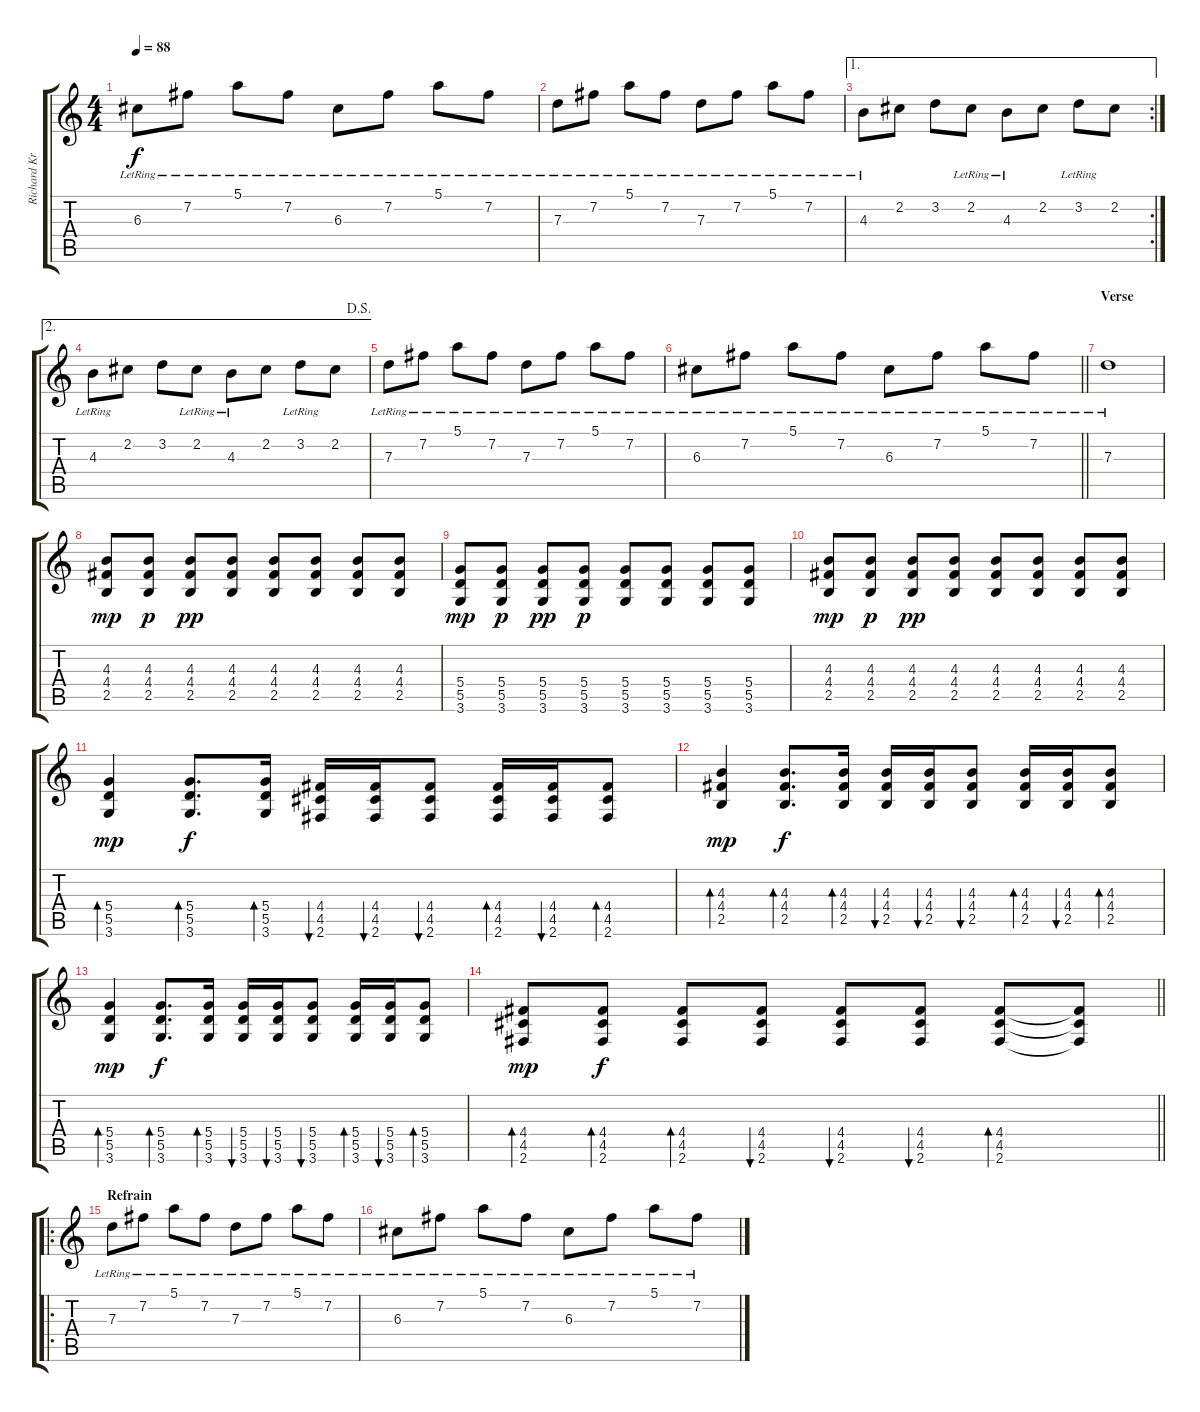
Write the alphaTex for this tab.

\track ("Richard Kruspe" "Richard Kr") {instrument electricguitarjazz}
\staff {score tabs}
\tuning (E4 B3 G3 D3 A2 E2) {hide}
\ts (4 4)
\tempo 88
\clef g2
\ks c
6.3{lr}.8{dy f} 7.2{lr}.8 5.1{lr}.8 7.2{lr}.8 6.3{lr}.8 7.2{lr}.8 5.1{lr}.8 7.2{lr}.8 |
7.3{lr}.8 7.2{lr}.8 5.1{lr}.8 7.2{lr}.8 7.3{lr}.8 7.2{lr}.8 5.1{lr}.8 7.2{lr}.8 |
\ae 1
\rc 2
4.3{lr}.8 2.2.8 3.2.8 2.2{lr}.8 4.3{lr}.8 2.2.8 3.2{lr}.8 2.2.8 |
\ae 2
\jump dalsegno
4.3{lr}.8 2.2.8 3.2.8 2.2{lr}.8 4.3{lr}.8 2.2.8 3.2{lr}.8 2.2.8 |
7.3{lr}.8 7.2{lr}.8 5.1{lr}.8 7.2{lr}.8 7.3{lr}.8 7.2{lr}.8 5.1{lr}.8 7.2{lr}.8 |
\barLineRight lightlight
6.3{lr}.8 7.2{lr}.8 5.1{lr}.8 7.2{lr}.8 6.3{lr}.8 7.2{lr}.8 5.1{lr}.8 7.2{lr}.8 |
\section ("" "Verse")
7.3{lr}.1 |
(4.3 4.4 2.5).8{dy mp} (4.3 4.4 2.5).8{dy p} (4.3 4.4 2.5).8{dy pp} (4.3 4.4 2.5).8 (4.3 4.4 2.5).8 (4.3 4.4 2.5).8 (4.3 4.4 2.5).8 (4.3 4.4 2.5).8 |
(5.4 5.5 3.6).8{dy mp} (5.4 5.5 3.6).8{dy p} (5.4 5.5 3.6).8{dy pp} (5.4 5.5 3.6).8{dy p} (5.4 5.5 3.6).8 (5.4 5.5 3.6).8 (5.4 5.5 3.6).8 (5.4 5.5 3.6).8 |
(4.3 4.4 2.5).8{dy mp} (4.3 4.4 2.5).8{dy p} (4.3 4.4 2.5).8{dy pp} (4.3 4.4 2.5).8 (4.3 4.4 2.5).8 (4.3 4.4 2.5).8 (4.3 4.4 2.5).8 (4.3 4.4 2.5).8 |
(5.4 5.5 3.6).4{bd 60 dy mp} (5.4 5.5 3.6).8{d bd 60 dy f} (5.4 5.5 3.6).16{bd 60} (4.4 4.5 2.6).16{bu 60} (4.4 4.5 2.6).16{bu 60} (4.4 4.5 2.6).8{bu 60} (4.4 4.5 2.6).16{bd 60} (4.4 4.5 2.6).16{bu 60} (4.4 4.5 2.6).8{bd 60} |
(4.3 4.4 2.5).4{bd 60 dy mp} (4.3 4.4 2.5).8{d bd 60 dy f} (4.3 4.4 2.5).16{bd 60} (4.3 4.4 2.5).16{bu 60} (4.3 4.4 2.5).16{bu 60} (4.3 4.4 2.5).8{bu 60} (4.3 4.4 2.5).16{bd 60} (4.3 4.4 2.5).16{bu 60} (4.3 4.4 2.5).8{bd 60} |
(5.4 5.5 3.6).4{bd 60 dy mp} (5.4 5.5 3.6).8{d bd 60 dy f} (5.4 5.5 3.6).16{bd 60} (5.4 5.5 3.6).16{bu 60} (5.4 5.5 3.6).16{bu 60} (5.4 5.5 3.6).8{bu 60} (5.4 5.5 3.6).16{bd 60} (5.4 5.5 3.6).16{bu 60} (5.4 5.5 3.6).8{bd 60} |
\barLineRight lightlight
(4.4 4.5 2.6).8{bd 60 dy mp} (4.4 4.5 2.6).8{bd 60 dy f} (4.4 4.5 2.6).8{bd 60} (4.4 4.5 2.6).8{bu 60} (4.4 4.5 2.6).8{bu 60} (4.4 4.5 2.6).8{bu 60} (4.4 4.5 2.6).8{bd 60} (4.4{t} 4.5{t} 2.6{t}).8 |
\ro
\section ("" "Refrain")
7.3{lr}.8 7.2{lr}.8 5.1{lr}.8 7.2{lr}.8 7.3{lr}.8 7.2{lr}.8 5.1{lr}.8 7.2{lr}.8 |
6.3{lr}.8 7.2{lr}.8 5.1{lr}.8 7.2{lr}.8 6.3{lr}.8 7.2{lr}.8 5.1{lr}.8 7.2{lr}.8
